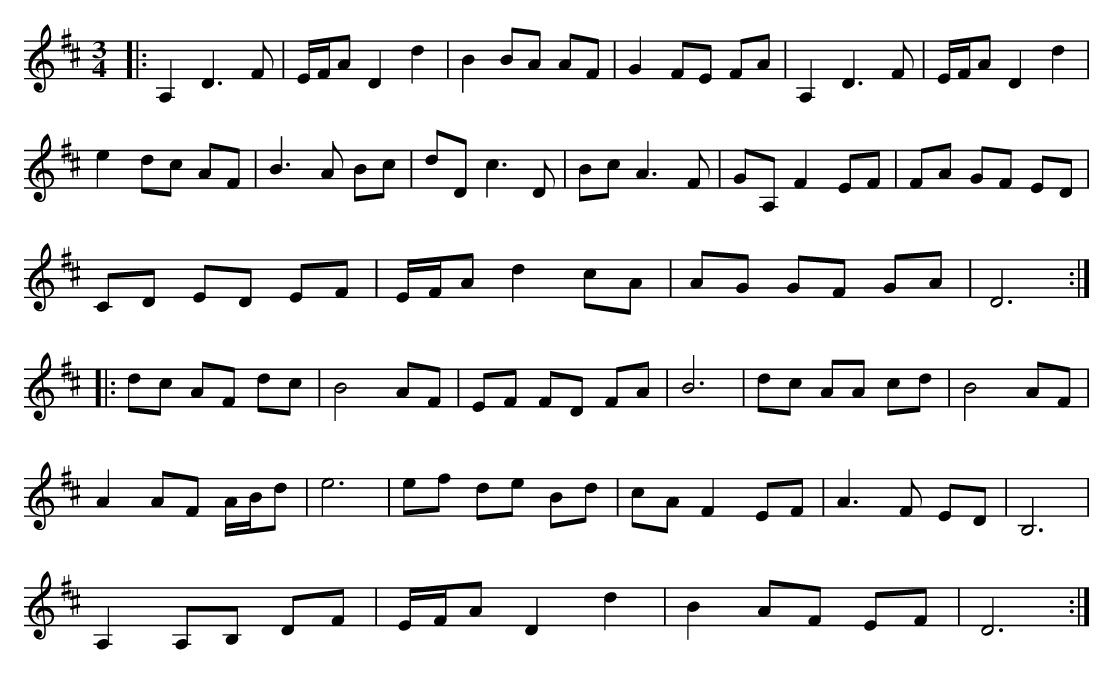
X:1
M:3/4
K:D
|:A,2 D3 F|E/F/A D2 d2|B2 BA AF|G2 FE FA|A,2 D3 F|E/F/A D2 d2|
e2 dc AF|B3 A Bc|dD c3 D|Bc A3 F|GA, F2 EF|FA GF ED|
CD ED EF|E/F/A d2 cA|AG GF GA|D6:|
|:dc AF dc|B4 AF|EF FD FA|B6|dc AA cd|B4 AF|
A2 AF A/B/d|e6|ef de Bd|cA F2 EF|A3 F ED|B,6|
A,2 A,B, DF|E/F/A D2 d2|B2 AF EF|D6:|
